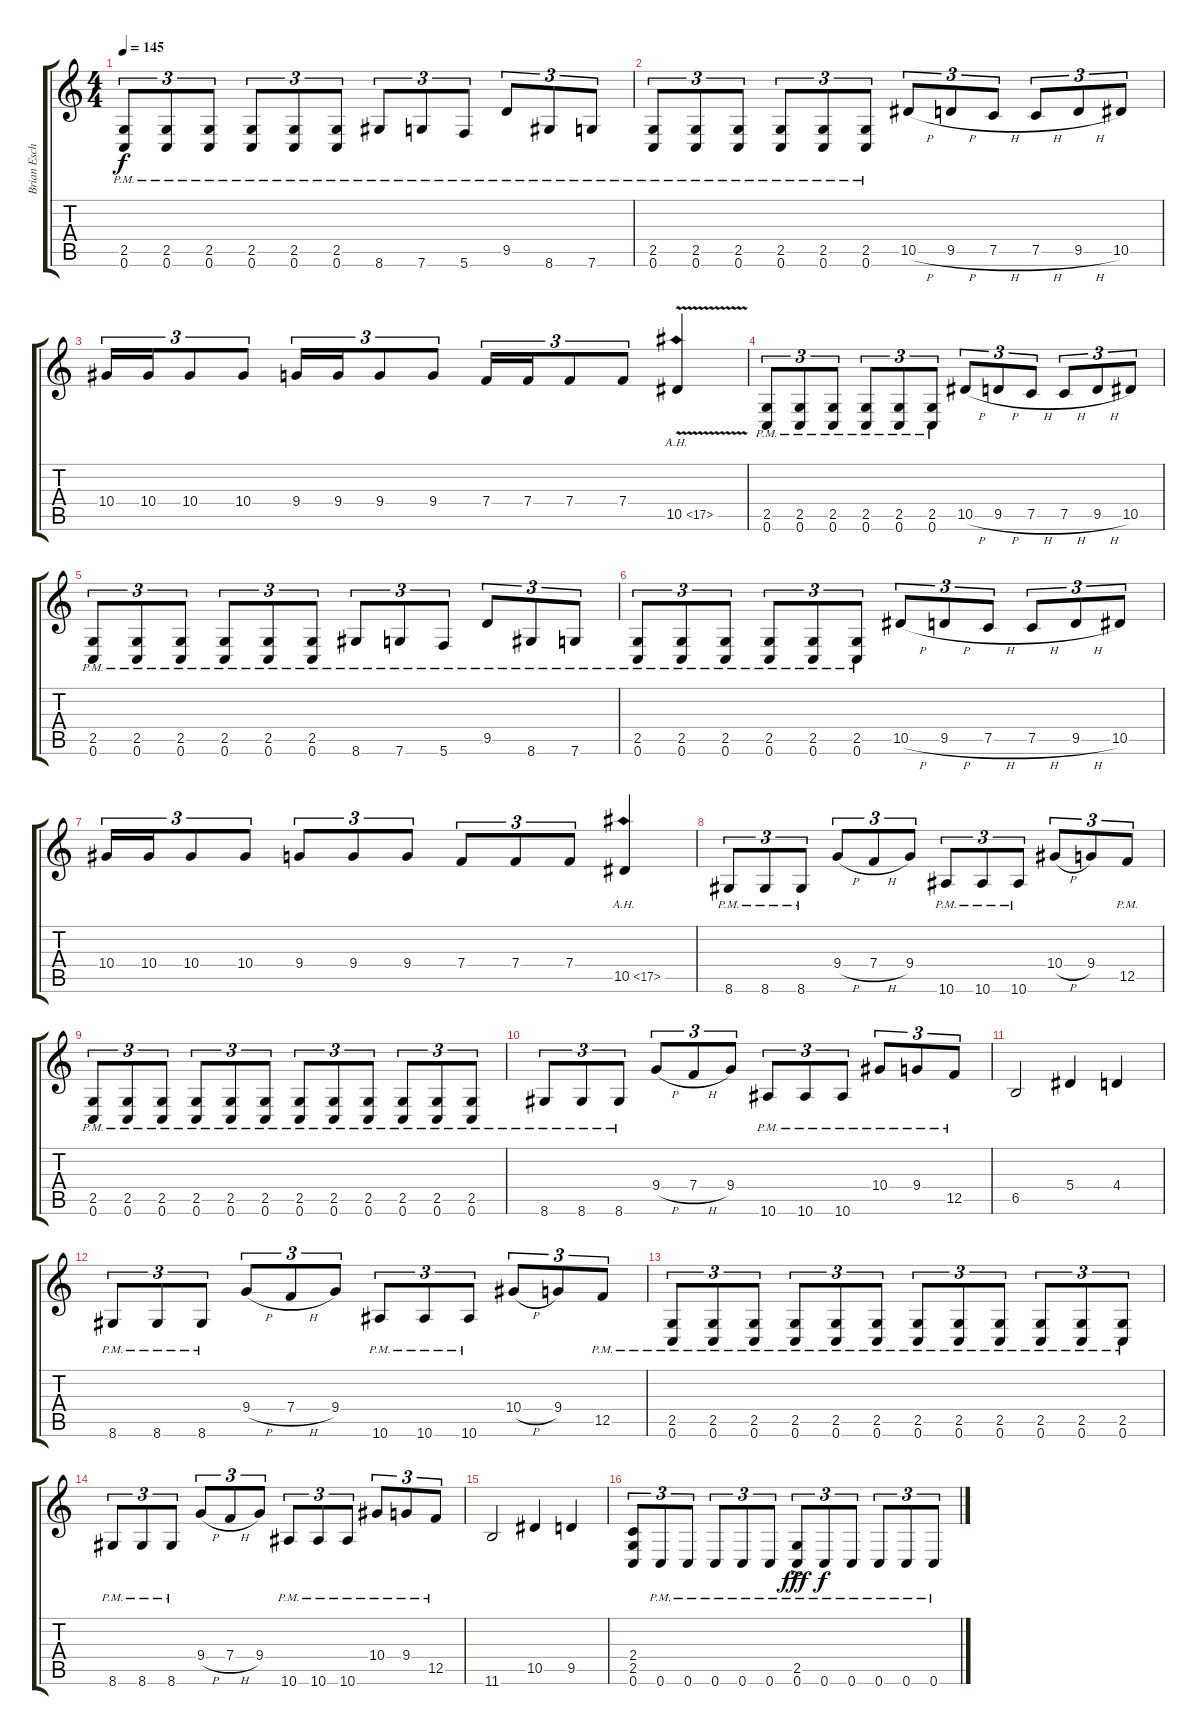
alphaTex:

\track ("Brian Eschbach (Guitar)" "Brian Esch") {instrument distortionguitar}
\staff {score tabs}
\tuning (C4 G3 Eb3 Bb2 F2 C2) {hide}
\ts (4 4)
\tempo 145
\clef g2
\ks c
(2.5{pm} 0.6{pm}).8{tu (3 2) dy f} (2.5{pm} 0.6{pm}).8{tu (3 2)} (2.5{pm} 0.6{pm}).8{tu (3 2)} (2.5{pm} 0.6{pm}).8{tu (3 2)} (2.5{pm} 0.6{pm}).8{tu (3 2)} (2.5{pm} 0.6{pm}).8{tu (3 2)} 8.6{pm}.8{tu (3 2)} 7.6{pm}.8{tu (3 2)} 5.6{pm}.8{tu (3 2)} 9.5{pm}.8{tu (3 2)} 8.6{pm}.8{tu (3 2)} 7.6{pm}.8{tu (3 2)} |
(2.5{pm} 0.6{pm}).8{tu (3 2)} (2.5{pm} 0.6{pm}).8{tu (3 2)} (2.5{pm} 0.6{pm}).8{tu (3 2)} (2.5{pm} 0.6{pm}).8{tu (3 2)} (2.5{pm} 0.6{pm}).8{tu (3 2)} (2.5{pm} 0.6{pm}).8{tu (3 2)} 10.5{h}.8{tu (3 2)} 9.5{h}.8{tu (3 2)} 7.5{h}.8{tu (3 2)} 7.5{h}.8{tu (3 2)} 9.5{h}.8{tu (3 2)} 10.5.8{tu (3 2)} |
10.4.16{tu (3 2)} 10.4.16{tu (3 2)} 10.4.8{tu (3 2)} 10.4.8{tu (3 2)} 9.4.16{tu (3 2)} 9.4.16{tu (3 2)} 9.4.8{tu (3 2)} 9.4.8{tu (3 2)} 7.4.16{tu (3 2)} 7.4.16{tu (3 2)} 7.4.8{tu (3 2)} 7.4.8{tu (3 2)} 10.5{ah 7 v}.4 |
(2.5{pm} 0.6{pm}).8{tu (3 2)} (2.5{pm} 0.6{pm}).8{tu (3 2)} (2.5{pm} 0.6{pm}).8{tu (3 2)} (2.5{pm} 0.6{pm}).8{tu (3 2)} (2.5{pm} 0.6{pm}).8{tu (3 2)} (2.5{pm} 0.6{pm}).8{tu (3 2)} 10.5{h}.8{tu (3 2)} 9.5{h}.8{tu (3 2)} 7.5{h}.8{tu (3 2)} 7.5{h}.8{tu (3 2)} 9.5{h}.8{tu (3 2)} 10.5.8{tu (3 2)} |
(2.5{pm} 0.6{pm}).8{tu (3 2)} (2.5{pm} 0.6{pm}).8{tu (3 2)} (2.5{pm} 0.6{pm}).8{tu (3 2)} (2.5{pm} 0.6{pm}).8{tu (3 2)} (2.5{pm} 0.6{pm}).8{tu (3 2)} (2.5{pm} 0.6{pm}).8{tu (3 2)} 8.6{pm}.8{tu (3 2)} 7.6{pm}.8{tu (3 2)} 5.6{pm}.8{tu (3 2)} 9.5{pm}.8{tu (3 2)} 8.6{pm}.8{tu (3 2)} 7.6{pm}.8{tu (3 2)} |
(2.5{pm} 0.6{pm}).8{tu (3 2)} (2.5{pm} 0.6{pm}).8{tu (3 2)} (2.5{pm} 0.6{pm}).8{tu (3 2)} (2.5{pm} 0.6{pm}).8{tu (3 2)} (2.5{pm} 0.6{pm}).8{tu (3 2)} (2.5{pm} 0.6{pm}).8{tu (3 2)} 10.5{h}.8{tu (3 2)} 9.5{h}.8{tu (3 2)} 7.5{h}.8{tu (3 2)} 7.5{h}.8{tu (3 2)} 9.5{h}.8{tu (3 2)} 10.5.8{tu (3 2)} |
10.4.16{tu (3 2)} 10.4.16{tu (3 2)} 10.4.8{tu (3 2)} 10.4.8{tu (3 2)} 9.4.8{tu (3 2)} 9.4.8{tu (3 2)} 9.4.8{tu (3 2)} 7.4.8{tu (3 2)} 7.4.8{tu (3 2)} 7.4.8{tu (3 2)} 10.5{ah 7}.4 |
8.6{pm}.8{tu (3 2)} 8.6{pm}.8{tu (3 2)} 8.6{pm}.8{tu (3 2)} 9.4{h}.8{tu (3 2)} 7.4{h}.8{tu (3 2)} 9.4.8{tu (3 2)} 10.6{pm}.8{tu (3 2)} 10.6{pm}.8{tu (3 2)} 10.6{pm}.8{tu (3 2)} 10.4{h}.8{tu (3 2)} 9.4.8{tu (3 2)} 12.5{pm}.8{tu (3 2)} |
(2.5{pm} 0.6{pm}).8{tu (3 2)} (2.5{pm} 0.6{pm}).8{tu (3 2)} (2.5{pm} 0.6{pm}).8{tu (3 2)} (2.5{pm} 0.6{pm}).8{tu (3 2)} (2.5{pm} 0.6{pm}).8{tu (3 2)} (2.5{pm} 0.6{pm}).8{tu (3 2)} (2.5{pm} 0.6{pm}).8{tu (3 2)} (2.5{pm} 0.6{pm}).8{tu (3 2)} (2.5{pm} 0.6{pm}).8{tu (3 2)} (2.5{pm} 0.6{pm}).8{tu (3 2)} (2.5{pm} 0.6{pm}).8{tu (3 2)} (2.5{pm} 0.6{pm}).8{tu (3 2)} |
8.6{pm}.8{tu (3 2)} 8.6{pm}.8{tu (3 2)} 8.6{pm}.8{tu (3 2)} 9.4{h}.8{tu (3 2)} 7.4{h}.8{tu (3 2)} 9.4.8{tu (3 2)} 10.6{pm}.8{tu (3 2)} 10.6{pm}.8{tu (3 2)} 10.6{pm}.8{tu (3 2)} 10.4{pm}.8{tu (3 2)} 9.4{pm}.8{tu (3 2)} 12.5{pm}.8{tu (3 2)} |
6.5.2 5.4.4 4.4.4 |
8.6{pm}.8{tu (3 2)} 8.6{pm}.8{tu (3 2)} 8.6{pm}.8{tu (3 2)} 9.4{h}.8{tu (3 2)} 7.4{h}.8{tu (3 2)} 9.4.8{tu (3 2)} 10.6{pm}.8{tu (3 2)} 10.6{pm}.8{tu (3 2)} 10.6{pm}.8{tu (3 2)} 10.4{h}.8{tu (3 2)} 9.4.8{tu (3 2)} 12.5{pm}.8{tu (3 2)} |
(2.5{pm} 0.6{pm}).8{tu (3 2)} (2.5{pm} 0.6{pm}).8{tu (3 2)} (2.5{pm} 0.6{pm}).8{tu (3 2)} (2.5{pm} 0.6{pm}).8{tu (3 2)} (2.5{pm} 0.6{pm}).8{tu (3 2)} (2.5{pm} 0.6{pm}).8{tu (3 2)} (2.5{pm} 0.6{pm}).8{tu (3 2)} (2.5{pm} 0.6{pm}).8{tu (3 2)} (2.5{pm} 0.6{pm}).8{tu (3 2)} (2.5{pm} 0.6{pm}).8{tu (3 2)} (2.5{pm} 0.6{pm}).8{tu (3 2)} (2.5{pm} 0.6{pm}).8{tu (3 2)} |
8.6{pm}.8{tu (3 2)} 8.6{pm}.8{tu (3 2)} 8.6{pm}.8{tu (3 2)} 9.4{h}.8{tu (3 2)} 7.4{h}.8{tu (3 2)} 9.4.8{tu (3 2)} 10.6{pm}.8{tu (3 2)} 10.6{pm}.8{tu (3 2)} 10.6{pm}.8{tu (3 2)} 10.4{pm}.8{tu (3 2)} 9.4{pm}.8{tu (3 2)} 12.5{pm}.8{tu (3 2)} |
11.6.2 10.5.4 9.5.4 |
(2.4 2.5 0.6).8{tu (3 2)} 0.6{pm}.8{tu (3 2)} 0.6{pm}.8{tu (3 2)} 0.6{pm}.8{tu (3 2)} 0.6{pm}.8{tu (3 2)} 0.6{pm}.8{tu (3 2)} (2.5{pm} 0.6{ac pm}).8{tu (3 2) dy fff} 0.6{pm}.8{tu (3 2) dy f} 0.6{pm}.8{tu (3 2)} 0.6{pm}.8{tu (3 2)} 0.6{pm}.8{tu (3 2)} 0.6{pm}.8{tu (3 2)}
